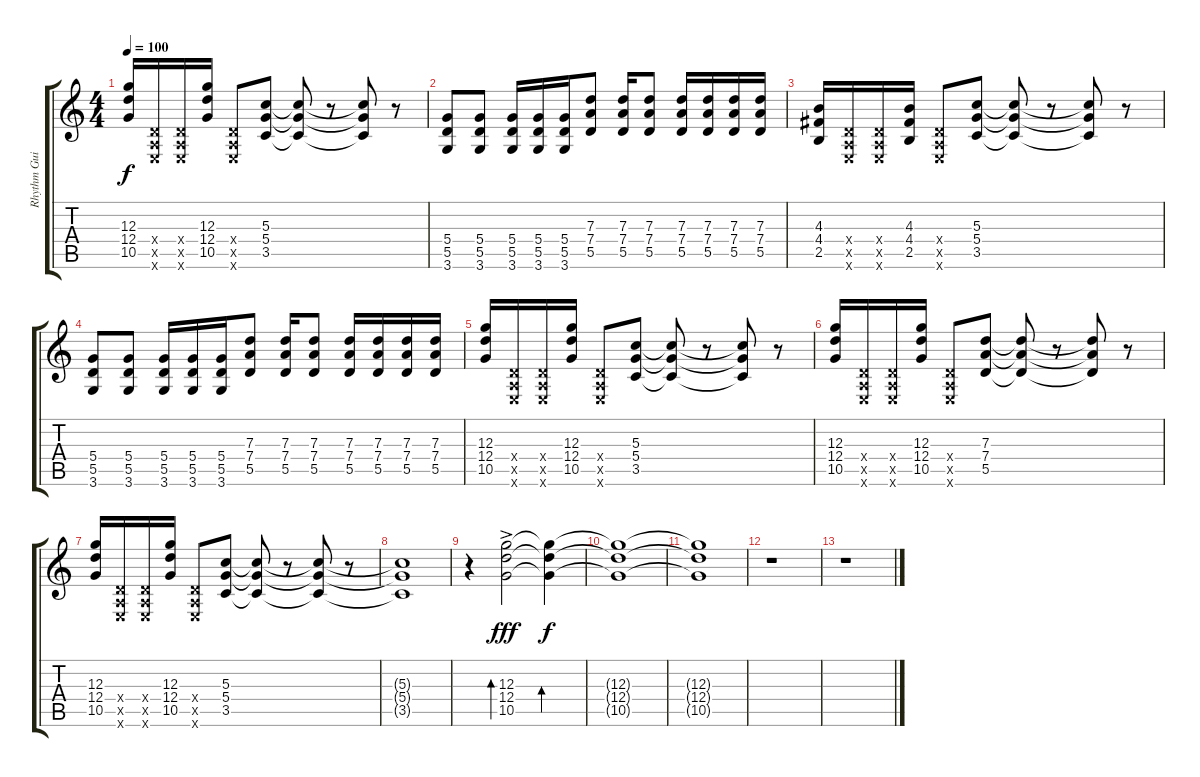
\track ("Rhythm Guitar" "Rhythm Gui") {instrument overdrivenguitar}
\staff {score tabs}
\tuning (E4 B3 G3 D3 A2 E2) {hide}
\ts (4 4)
\tempo 100
\clef g2
\ks c
(12.3 12.4 10.5).16{dy f} (0.4{x} 0.5{x} 0.6{x}).16 (0.4{x} 0.5{x} 0.6{x}).16 (12.3 12.4 10.5).16 (0.4{x} 0.5{x} 0.6{x}).8 (5.3 5.4 3.5).8 (5.3{t} 5.4{t} 3.5{t}).8 r.8 (5.3{t} 5.4{t} 3.5{t}).8 r.8 |
(5.4 5.5 3.6).8 (5.4 5.5 3.6).8 (5.4 5.5 3.6).16 (5.4 5.5 3.6).16 (5.4 5.5 3.6).16 (7.3 7.4 5.5).8 (7.3 7.4 5.5).16 (7.3 7.4 5.5).8 (7.3 7.4 5.5).16 (7.3 7.4 5.5).16 (7.3 7.4 5.5).16 (7.3 7.4 5.5).16 |
(4.3 4.4 2.5).16 (0.4{x} 0.5{x} 0.6{x}).16 (0.4{x} 0.5{x} 0.6{x}).16 (4.3 4.4 2.5).16 (0.4{x} 0.5{x} 0.6{x}).8 (5.3 5.4 3.5).8 (5.3{t} 5.4{t} 3.5{t}).8 r.8 (5.3{t} 5.4{t} 3.5{t}).8 r.8 |
(5.4 5.5 3.6).8 (5.4 5.5 3.6).8 (5.4 5.5 3.6).16 (5.4 5.5 3.6).16 (5.4 5.5 3.6).16 (7.3 7.4 5.5).8 (7.3 7.4 5.5).16 (7.3 7.4 5.5).8 (7.3 7.4 5.5).16 (7.3 7.4 5.5).16 (7.3 7.4 5.5).16 (7.3 7.4 5.5).16 |
(12.3 12.4 10.5).16 (0.4{x} 0.5{x} 0.6{x}).16 (0.4{x} 0.5{x} 0.6{x}).16 (12.3 12.4 10.5).16 (0.4{x} 0.5{x} 0.6{x}).8 (5.3 5.4 3.5).8 (5.3{t} 5.4{t} 3.5{t}).8 r.8 (5.3{t} 5.4{t} 3.5{t}).8 r.8 |
(12.3 12.4 10.5).16 (0.4{x} 0.5{x} 0.6{x}).16 (0.4{x} 0.5{x} 0.6{x}).16 (12.3 12.4 10.5).16 (0.4{x} 0.5{x} 0.6{x}).8 (7.3 7.4 5.5).8 (7.3{t} 7.4{t} 5.5{t}).8 r.8 (7.3{t} 7.4{t} 5.5{t}).8 r.8 |
(12.3 12.4 10.5).16 (0.4{x} 0.5{x} 0.6{x}).16 (0.4{x} 0.5{x} 0.6{x}).16 (12.3 12.4 10.5).16 (0.4{x} 0.5{x} 0.6{x}).8 (5.3 5.4 3.5).8 (5.3{t} 5.4{t} 3.5{t}).8 r.8 (5.3{t} 5.4{t} 3.5{t}).8 r.8 |
(5.3{t} 5.4{t} 3.5{t}).1 |
r.4 (12.3{ac} 12.4{ac} 10.5).2{bd 480 dy fff} (12.3{t} 12.4{t} 10.5{t}).4{bd 60 dy f} |
(12.3{t} 12.4{t} 10.5{t}).1 |
(12.3{t} 12.4{t} 10.5{t}).1 |
r.1 |
r.1
